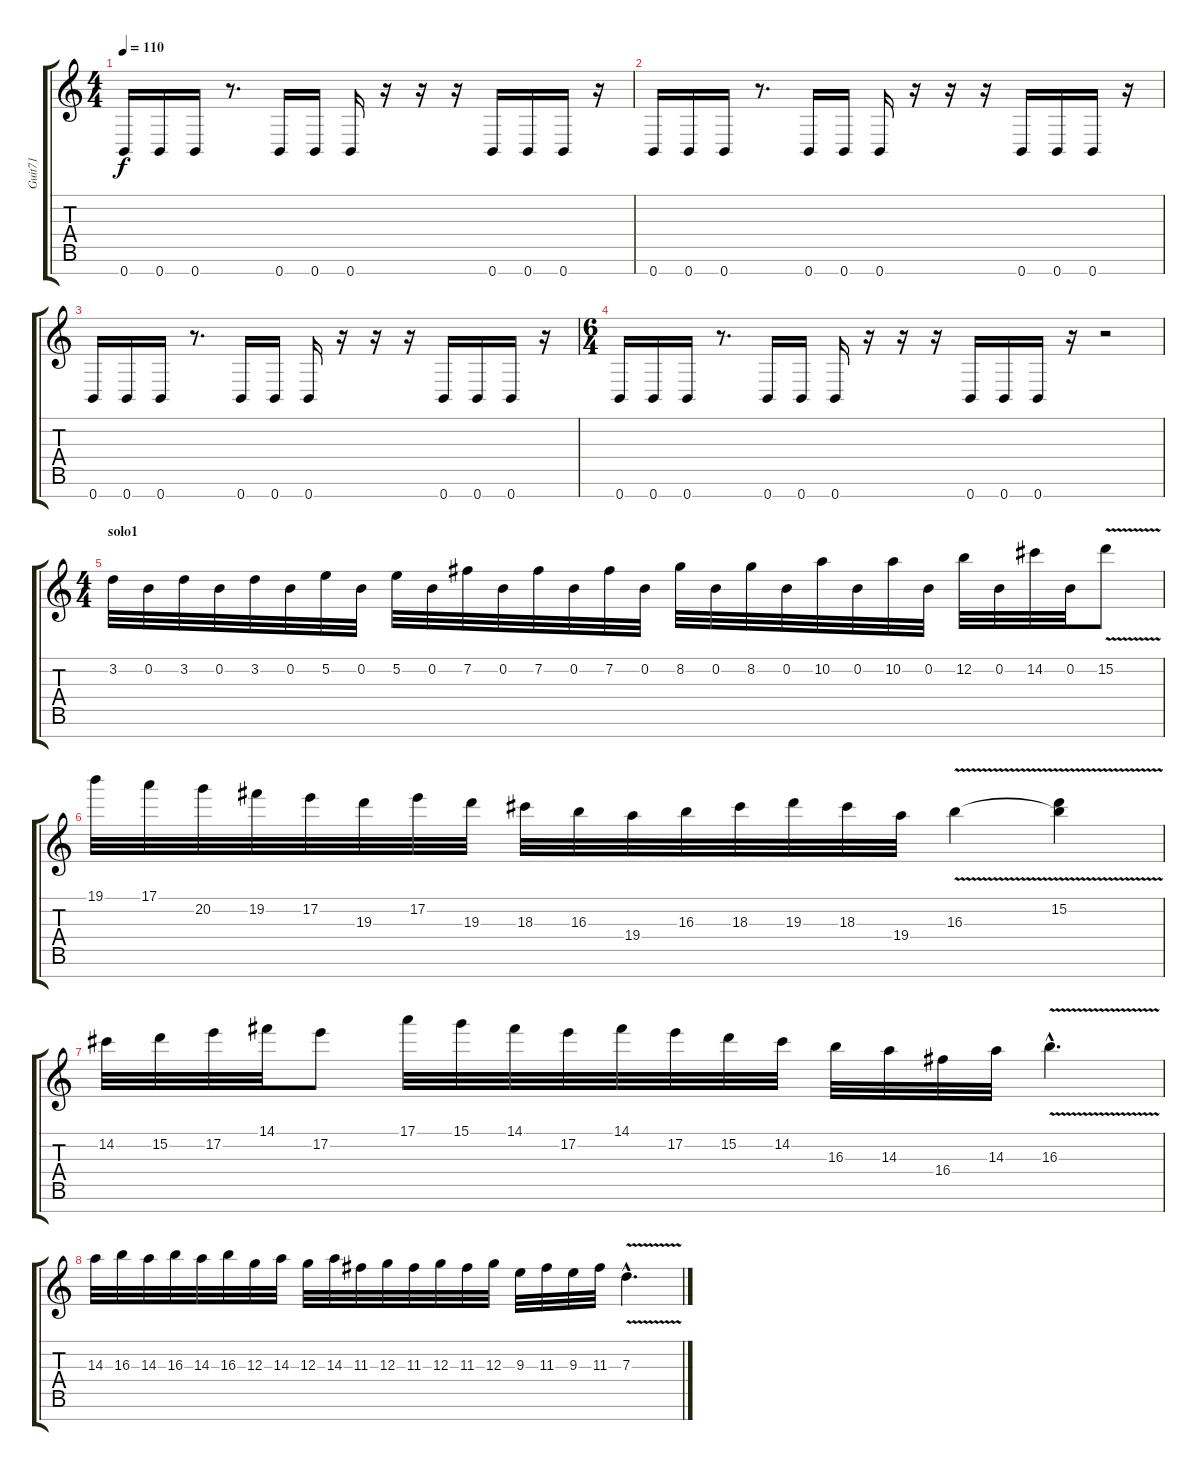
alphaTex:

\track ("Guit71" "Guit71") {instrument distortionguitar}
\staff {score tabs}
\tuning (E4 B3 G3 D3 A2 E2 B1) {hide}
\ts (4 4)
\tempo 110
\clef g2
\ks c
0.7.16{dy f} 0.7.16 0.7.16 r.8{d} 0.7.16 0.7.16 0.7.16 r.16 r.16 r.16 0.7.16 0.7.16 0.7.16 r.16 |
0.7.16 0.7.16 0.7.16 r.8{d} 0.7.16 0.7.16 0.7.16 r.16 r.16 r.16 0.7.16 0.7.16 0.7.16 r.16 |
0.7.16 0.7.16 0.7.16 r.8{d} 0.7.16 0.7.16 0.7.16 r.16 r.16 r.16 0.7.16 0.7.16 0.7.16 r.16 |
\ts (6 4)
0.7.16 0.7.16 0.7.16 r.8{d} 0.7.16 0.7.16 0.7.16 r.16 r.16 r.16 0.7.16 0.7.16 0.7.16 r.16 r.2 |
\ts (4 4)
\section ("" "solo1")
3.2.32 0.2.32 3.2.32 0.2.32 3.2.32 0.2.32 5.2.32 0.2.32 5.2.32 0.2.32 7.2.32 0.2.32 7.2.32 0.2.32 7.2.32 0.2.32 8.2.32 0.2.32 8.2.32 0.2.32 10.2.32 0.2.32 10.2.32 0.2.32 12.2.32 0.2.32 14.2.32 0.2.32 15.2{v}.8 |
19.1.32 17.1.32 20.2.32 19.2.32 17.2.32 19.3.32 17.2.32 19.3.32 18.3.32 16.3.32 19.4.32 16.3.32 18.3.32 19.3.32 18.3.32 19.4.32 16.3{v}.4 (15.2{v} 16.3{t}).4 |
14.2.32 15.2.32 17.2.32 14.1.32 17.2.8 17.1.32 15.1.32 14.1.32 17.2.32 14.1.32 17.2.32 15.2.32 14.2.32 16.3.32 14.3.32 16.4.32 14.3.32 16.3{v hac}.4{d} |
14.3.32 16.3.32 14.3.32 16.3.32 14.3.32 16.3.32 12.3.32 14.3.32 12.3.32 14.3.32 11.3.32 12.3.32 11.3.32 12.3.32 11.3.32 12.3.32 9.3.32 11.3.32 9.3.32 11.3.32 7.3{v hac}.4{d}
